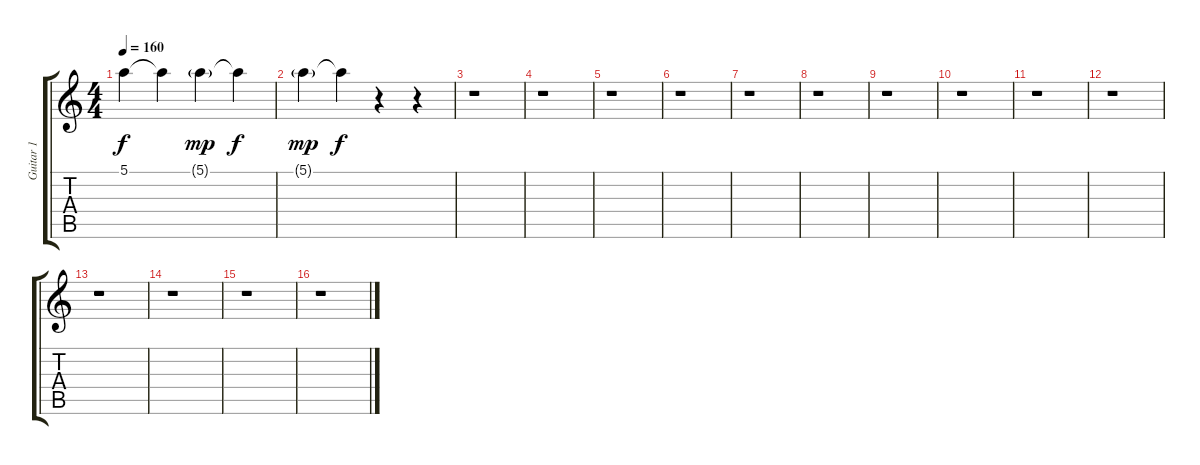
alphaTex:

\track ("Guitar 1" "Guitar 1") {instrument acousticguitarnylon}
\staff {score tabs}
\tuning (E4 B3 G3 D3 A2 D2) {hide}
\ts (4 4)
\tempo 160
\clef g2
\ks c
5.1.4{dy f} 5.1{t}.4 5.1{g}.4{dy mp} 5.1{t}.4{dy f} |
5.1{g}.4{dy mp} 5.1{t}.4{dy f} r.4 r.4 |
r.1 |
r.1 |
r.1 |
r.1 |
r.1 |
r.1 |
r.1 |
r.1 |
r.1 |
r.1 |
r.1 |
r.1 |
r.1 |
r.1
